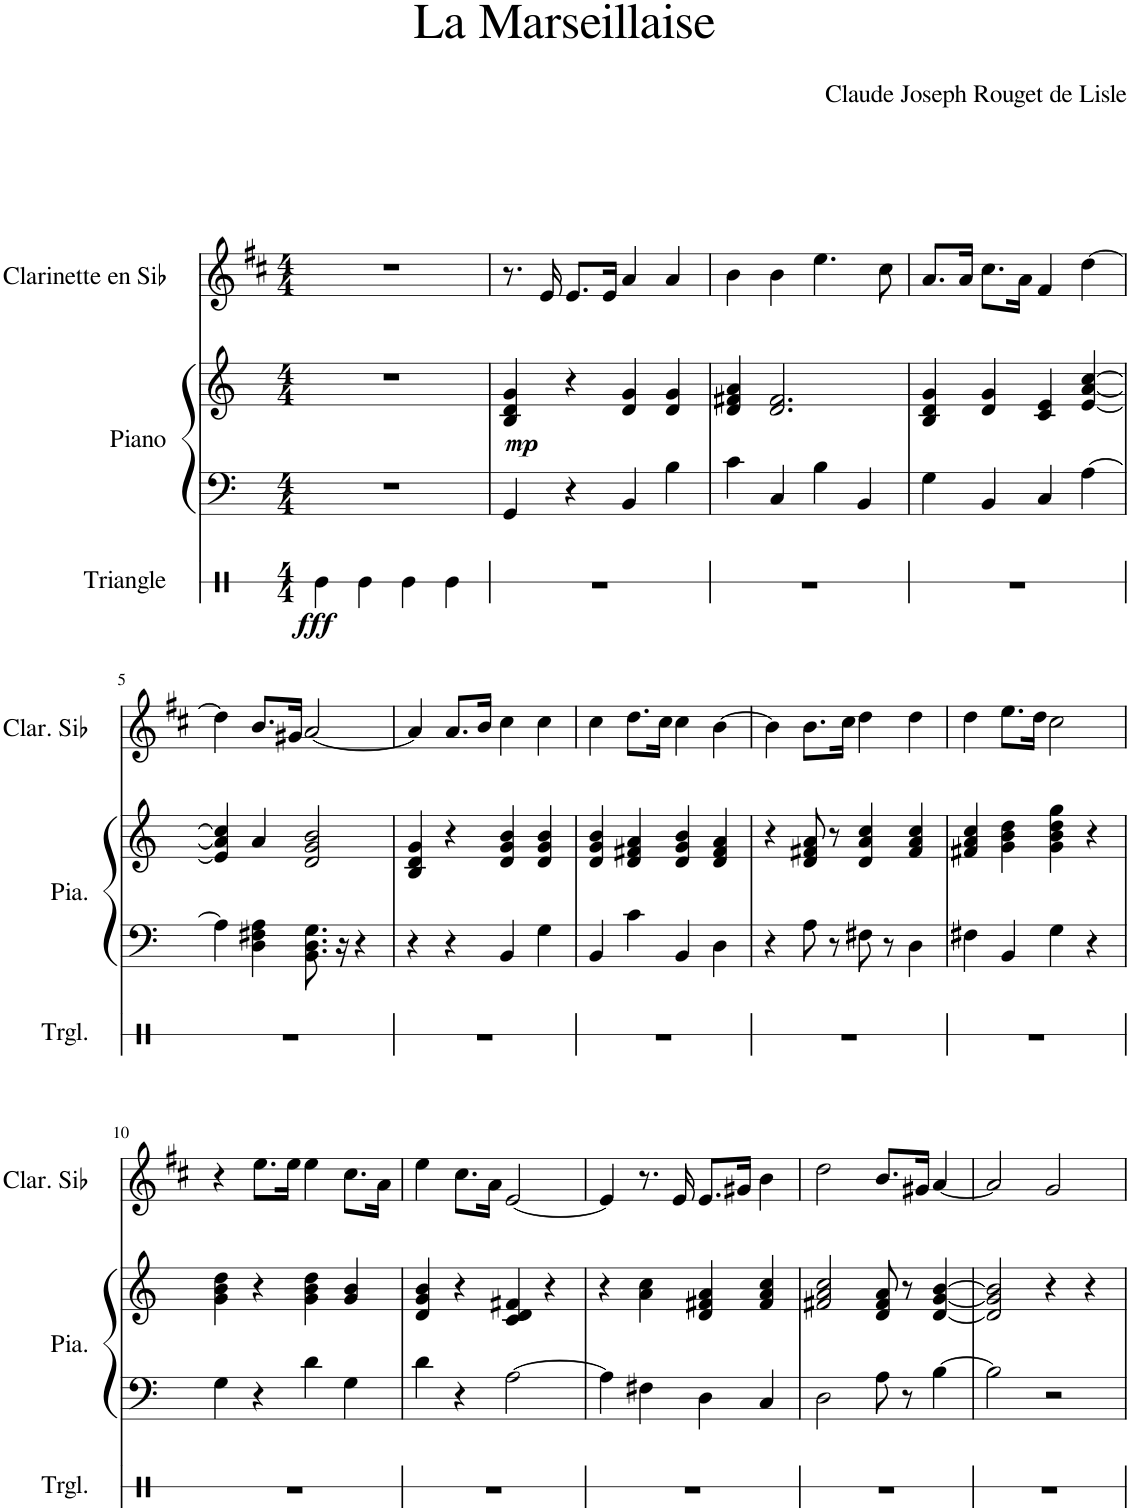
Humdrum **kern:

**kern	**dynam	**kern	**kern	**dynam	**kern
*part3	*part3	*part2	*part2	*part2	*part1
*staff4	*staff4	*staff3	*staff2	*staff2/3	*staff1
*I"Triangle	*	*I"Piano	*	*	*I"Clarinette en Sib
*I'Trgl.	*	*I'Pia.	*	*	*I'Clar. Sib
*stria1	*	*	*	*	*
*clefX	*	*clefF4	*clefG2	*	*clefG2
*	*	*	*	*	*Trd1c2
*k[]	*	*k[]	*k[]	*	*k[f#c#]
*M4/4	*	*M4/4	*M4/4	*	*M4/4
=1	=1	=1	=1	=1	=1
!	!LO:DY:b	!	!	!	!
4Re\	fff	1r	1r	.	1r
4Re\	.	.	.	.	.
4Re\	.	.	.	.	.
4Re\	.	.	.	.	.
=2	=2	=2	=2	=2	=2
!	!	!	!	!LO:DY:b	!
1r	.	4GG/	4B/ 4d/ 4g/	mp	8.r
.	.	.	.	.	16e/
.	.	4r	4r	.	8.e/L
.	.	.	.	.	16e/Jk
.	.	4BB/	4d/ 4g/	.	4a/
.	.	4B\	4d/ 4g/	.	4a/
=3	=3	=3	=3	=3	=3
1r	.	4c\	4d/ 4f#X/ 4a/	.	4b\
.	.	4C/	2.d/ 2.f#/	.	4b\
.	.	4B\	.	.	4.ee\
.	.	4BB/	.	.	.
.	.	.	.	.	8cc#\
=4	=4	=4	=4	=4	=4
1r	.	4G\	4B/ 4d/ 4g/	.	8.a/L
.	.	.	.	.	16a/Jk
.	.	4BB/	4d/ 4g/	.	8.cc#\L
.	.	.	.	.	16a\Jk
.	.	4C/	4c/ 4e/	.	4f#/
.	.	[4A\	[4e/ [4a/ [4cc/	.	[4dd\
!!LO:LB:g=z
=5	=5	=5	=5	=5	=5
1r	.	4A\]	4e/] 4a/] 4cc/]	.	4dd\]
.	.	4D\ 4F#X\ 4A\	4a/	.	8.b/L
.	.	.	.	.	16g#X/Jk
.	.	8.BB\ 8.D\ 8.G\	2d/ 2g/ 2b/	.	[2a/
.	.	16r	.	.	.
.	.	4r	.	.	.
=6	=6	=6	=6	=6	=6
1r	.	4r	4B/ 4d/ 4g/	.	4a/]
.	.	4r	4r	.	8.a/L
.	.	.	.	.	16b/Jk
.	.	4BB/	4d/ 4g/ 4b/	.	4cc#\
.	.	4G\	4d/ 4g/ 4b/	.	4cc#\
=7	=7	=7	=7	=7	=7
1r	.	4BB/	4d/ 4g/ 4b/	.	4cc#\
.	.	4c\	4d/ 4f#X/ 4a/	.	8.dd\L
.	.	.	.	.	16cc#\Jk
.	.	4BB/	4d/ 4g/ 4b/	.	4cc#\
.	.	4D\	4d/ 4f#/ 4a/	.	[4b\
=8	=8	=8	=8	=8	=8
1r	.	4r	4r	.	4b\]
.	.	8A\	8d/ 8f#X/ 8a/	.	8.b\L
.	.	8r	8r	.	.
.	.	.	.	.	16cc#\Jk
.	.	8F#X\	4d/ 4a/ 4cc/	.	4dd\
.	.	8r	.	.	.
.	.	4D\	4f#/ 4a/ 4cc/	.	4dd\
=9	=9	=9	=9	=9	=9
1r	.	4F#X\	4f#X/ 4a/ 4cc/	.	4dd\
.	.	4BB/	4g\ 4b\ 4dd\	.	8.ee\L
.	.	.	.	.	16dd\Jk
.	.	4G\	4g\ 4b\ 4dd\ 4gg\	.	2cc#\
.	.	4r	4r	.	.
!!LO:LB:g=z
=10	=10	=10	=10	=10	=10
1r	.	4G\	4g\ 4b\ 4dd\	.	4r
.	.	4r	4r	.	8.ee\L
.	.	.	.	.	16ee\Jk
.	.	4d\	4g\ 4b\ 4dd\	.	4ee\
.	.	4G\	4g/ 4b/	.	8.cc#\L
.	.	.	.	.	16a\Jk
=11	=11	=11	=11	=11	=11
1r	.	4d\	4d/ 4g/ 4b/	.	4ee\
.	.	4r	4r	.	8.cc#\L
.	.	.	.	.	16a\Jk
.	.	[2A\	4c/ 4d/ 4f#X/	.	[2e/
.	.	.	4r	.	.
=12	=12	=12	=12	=12	=12
1r	.	4A\]	4r	.	4e/]
.	.	4F#X\	4a\ 4cc\	.	8.r
.	.	.	.	.	16e/
.	.	4D\	4d/ 4f#X/ 4a/	.	8.e/L
.	.	.	.	.	16g#X/Jk
.	.	4C/	4f#/ 4a/ 4cc/	.	4b\
=13	=13	=13	=13	=13	=13
1r	.	2D\	2f#X/ 2a/ 2cc/	.	2dd\
.	.	8A\	8d/ 8f#/ 8a/	.	8.b/L
.	.	8r	8r	.	.
.	.	.	.	.	16g#X/Jk
.	.	[4B\	[4d/ [4g/ [4b/	.	[4a/
=14	=14	=14	=14	=14	=14
1r	.	2B\]	2d/] 2g/] 2b/]	.	2a/]
.	.	2r	4r	.	2g/
.	.	.	4r	.	.
=	=	=	=	=	=
*-	*-	*-	*-	*-	*-
